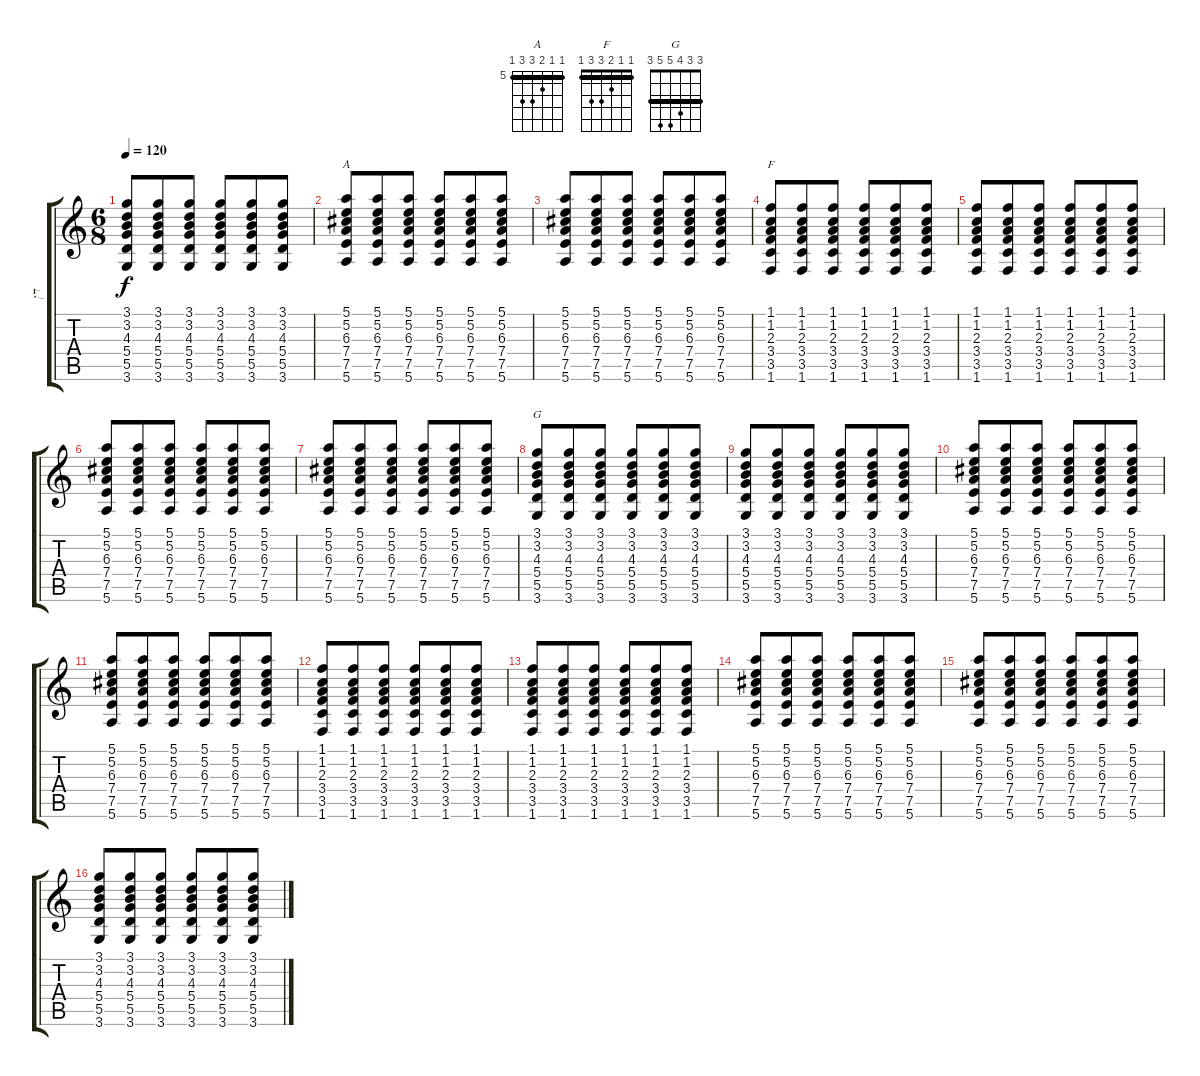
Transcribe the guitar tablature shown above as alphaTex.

\track ("דן" "דן") {instrument acousticguitarnylon}
\staff {score tabs}
\tuning (E4 B3 G3 D3 A2 E2) {hide}
\chord ("A" 5 5 6 7 7 5) {firstfret 5 barre 5}
\chord ("F" 1 1 2 3 3 1) {barre 1}
\chord ("G" 3 3 4 5 5 3) {barre 3}
\ts (6 8)
\tempo 120
\clef g2
\ks c
(3.1 3.2 4.3 5.4 5.5 3.6).8{dy f} (3.1 3.2 4.3 5.4 5.5 3.6).8 (3.1 3.2 4.3 5.4 5.5 3.6).8 (3.1 3.2 4.3 5.4 5.5 3.6).8 (3.1 3.2 4.3 5.4 5.5 3.6).8 (3.1 3.2 4.3 5.4 5.5 3.6).8 |
(5.1 5.2 6.3 7.4 7.5 5.6).8{ch "A"} (5.1 5.2 6.3 7.4 7.5 5.6).8 (5.1 5.2 6.3 7.4 7.5 5.6).8 (5.1 5.2 6.3 7.4 7.5 5.6).8 (5.1 5.2 6.3 7.4 7.5 5.6).8 (5.1 5.2 6.3 7.4 7.5 5.6).8 |
(5.1 5.2 6.3 7.4 7.5 5.6).8 (5.1 5.2 6.3 7.4 7.5 5.6).8 (5.1 5.2 6.3 7.4 7.5 5.6).8 (5.1 5.2 6.3 7.4 7.5 5.6).8 (5.1 5.2 6.3 7.4 7.5 5.6).8 (5.1 5.2 6.3 7.4 7.5 5.6).8 |
(1.1 1.2 2.3 3.4 3.5 1.6).8{ch "F"} (1.1 1.2 2.3 3.4 3.5 1.6).8 (1.1 1.2 2.3 3.4 3.5 1.6).8 (1.1 1.2 2.3 3.4 3.5 1.6).8 (1.1 1.2 2.3 3.4 3.5 1.6).8 (1.1 1.2 2.3 3.4 3.5 1.6).8 |
(1.1 1.2 2.3 3.4 3.5 1.6).8 (1.1 1.2 2.3 3.4 3.5 1.6).8 (1.1 1.2 2.3 3.4 3.5 1.6).8 (1.1 1.2 2.3 3.4 3.5 1.6).8 (1.1 1.2 2.3 3.4 3.5 1.6).8 (1.1 1.2 2.3 3.4 3.5 1.6).8 |
(5.1 5.2 6.3 7.4 7.5 5.6).8 (5.1 5.2 6.3 7.4 7.5 5.6).8 (5.1 5.2 6.3 7.4 7.5 5.6).8 (5.1 5.2 6.3 7.4 7.5 5.6).8 (5.1 5.2 6.3 7.4 7.5 5.6).8 (5.1 5.2 6.3 7.4 7.5 5.6).8 |
(5.1 5.2 6.3 7.4 7.5 5.6).8 (5.1 5.2 6.3 7.4 7.5 5.6).8 (5.1 5.2 6.3 7.4 7.5 5.6).8 (5.1 5.2 6.3 7.4 7.5 5.6).8 (5.1 5.2 6.3 7.4 7.5 5.6).8 (5.1 5.2 6.3 7.4 7.5 5.6).8 |
(3.1 3.2 4.3 5.4 5.5 3.6).8{ch "G"} (3.1 3.2 4.3 5.4 5.5 3.6).8 (3.1 3.2 4.3 5.4 5.5 3.6).8 (3.1 3.2 4.3 5.4 5.5 3.6).8 (3.1 3.2 4.3 5.4 5.5 3.6).8 (3.1 3.2 4.3 5.4 5.5 3.6).8 |
(3.1 3.2 4.3 5.4 5.5 3.6).8 (3.1 3.2 4.3 5.4 5.5 3.6).8 (3.1 3.2 4.3 5.4 5.5 3.6).8 (3.1 3.2 4.3 5.4 5.5 3.6).8 (3.1 3.2 4.3 5.4 5.5 3.6).8 (3.1 3.2 4.3 5.4 5.5 3.6).8 |
(5.1 5.2 6.3 7.4 7.5 5.6).8 (5.1 5.2 6.3 7.4 7.5 5.6).8 (5.1 5.2 6.3 7.4 7.5 5.6).8 (5.1 5.2 6.3 7.4 7.5 5.6).8 (5.1 5.2 6.3 7.4 7.5 5.6).8 (5.1 5.2 6.3 7.4 7.5 5.6).8 |
(5.1 5.2 6.3 7.4 7.5 5.6).8 (5.1 5.2 6.3 7.4 7.5 5.6).8 (5.1 5.2 6.3 7.4 7.5 5.6).8 (5.1 5.2 6.3 7.4 7.5 5.6).8 (5.1 5.2 6.3 7.4 7.5 5.6).8 (5.1 5.2 6.3 7.4 7.5 5.6).8 |
(1.1 1.2 2.3 3.4 3.5 1.6).8 (1.1 1.2 2.3 3.4 3.5 1.6).8 (1.1 1.2 2.3 3.4 3.5 1.6).8 (1.1 1.2 2.3 3.4 3.5 1.6).8 (1.1 1.2 2.3 3.4 3.5 1.6).8 (1.1 1.2 2.3 3.4 3.5 1.6).8 |
(1.1 1.2 2.3 3.4 3.5 1.6).8 (1.1 1.2 2.3 3.4 3.5 1.6).8 (1.1 1.2 2.3 3.4 3.5 1.6).8 (1.1 1.2 2.3 3.4 3.5 1.6).8 (1.1 1.2 2.3 3.4 3.5 1.6).8 (1.1 1.2 2.3 3.4 3.5 1.6).8 |
(5.1 5.2 6.3 7.4 7.5 5.6).8 (5.1 5.2 6.3 7.4 7.5 5.6).8 (5.1 5.2 6.3 7.4 7.5 5.6).8 (5.1 5.2 6.3 7.4 7.5 5.6).8 (5.1 5.2 6.3 7.4 7.5 5.6).8 (5.1 5.2 6.3 7.4 7.5 5.6).8 |
(5.1 5.2 6.3 7.4 7.5 5.6).8 (5.1 5.2 6.3 7.4 7.5 5.6).8 (5.1 5.2 6.3 7.4 7.5 5.6).8 (5.1 5.2 6.3 7.4 7.5 5.6).8 (5.1 5.2 6.3 7.4 7.5 5.6).8 (5.1 5.2 6.3 7.4 7.5 5.6).8 |
(3.1 3.2 4.3 5.4 5.5 3.6).8 (3.1 3.2 4.3 5.4 5.5 3.6).8 (3.1 3.2 4.3 5.4 5.5 3.6).8 (3.1 3.2 4.3 5.4 5.5 3.6).8 (3.1 3.2 4.3 5.4 5.5 3.6).8 (3.1 3.2 4.3 5.4 5.5 3.6).8
